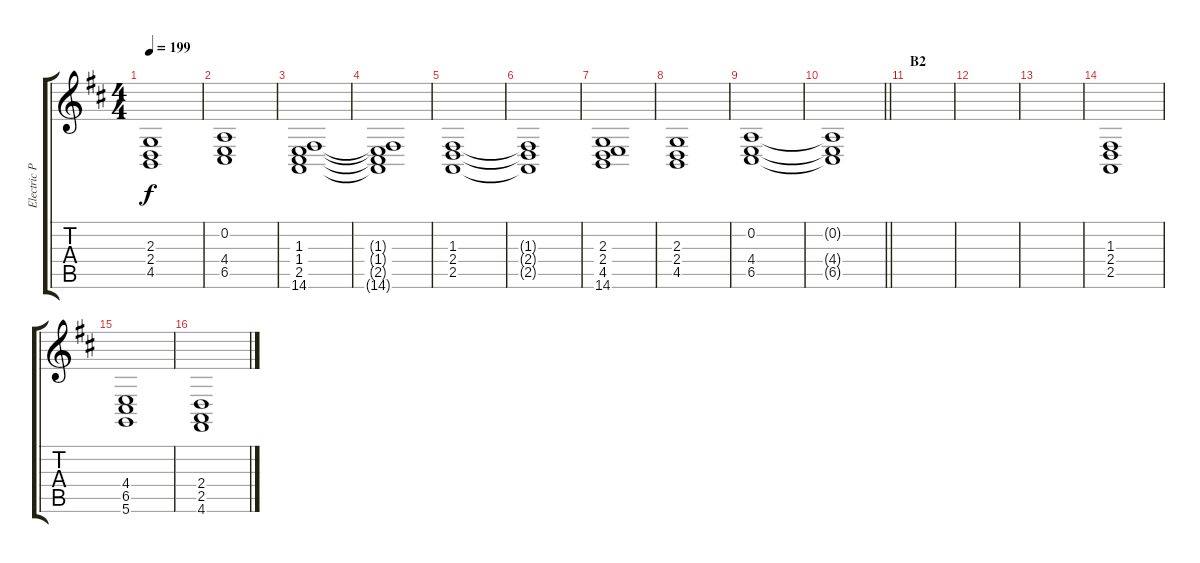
\track ("Electric Piano" "Electric P") {instrument electricgrandpiano}
\staff {score tabs}
\tuning (D4 A3 F3 C3 G2 D2) {hide}
\ts (4 4)
\tempo 199
\clef g2
\ks d
(2.3 2.4 4.5).1{dy f} |
(0.2 4.4 6.5).1 |
(1.3 1.4 2.5 14.6).1 |
(1.3{t} 1.4{t} 2.5{t} 14.6{t}).1 |
(1.3 2.4 2.5).1 |
(1.3{t} 2.4{t} 2.5{t}).1 |
(2.3 2.4 4.5 14.6).1 |
(2.3 2.4 4.5).1 |
(0.2 4.4 6.5).1 |
\barLineRight lightlight
(0.2{t} 4.4{t} 6.5{t}).1 |
\section ("" "B2")
|
|
|
(1.3 2.4 2.5).1 |
(4.4 6.5 5.6).1 |
(2.4 2.5 4.6).1
